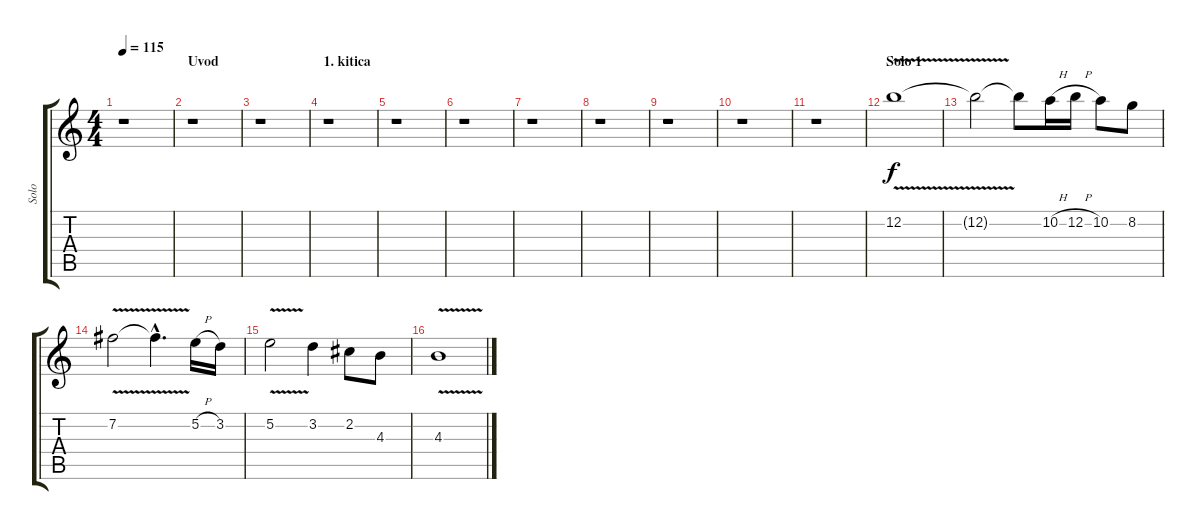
\track ("Solo" "Solo") {instrument distortionguitar}
\staff {score tabs}
\tuning (E4 B3 G3 D3 A2 E2) {hide}
\ts (4 4)
\tempo 115
\clef g2
\ks c
r.1{dy f instrument distortionguitar} |
\section ("" "Uvod")
r.1 |
r.1 |
\section ("" "1. kitica")
r.1 |
r.1 |
r.1 |
r.1 |
r.1 |
r.1 |
r.1 |
r.1 |
\section ("" "Solo 1")
12.2{v}.1 |
12.2{t}.2 12.2{t}.8 10.2{h}.16 12.2{h}.16 10.2.8 8.2.8 |
7.2{v}.2 7.2{hac t}.4{d} 5.2{h}.16 3.2.16 |
5.2{v}.2 3.2.4 2.2.8 4.3.8 |
4.3{v}.1
